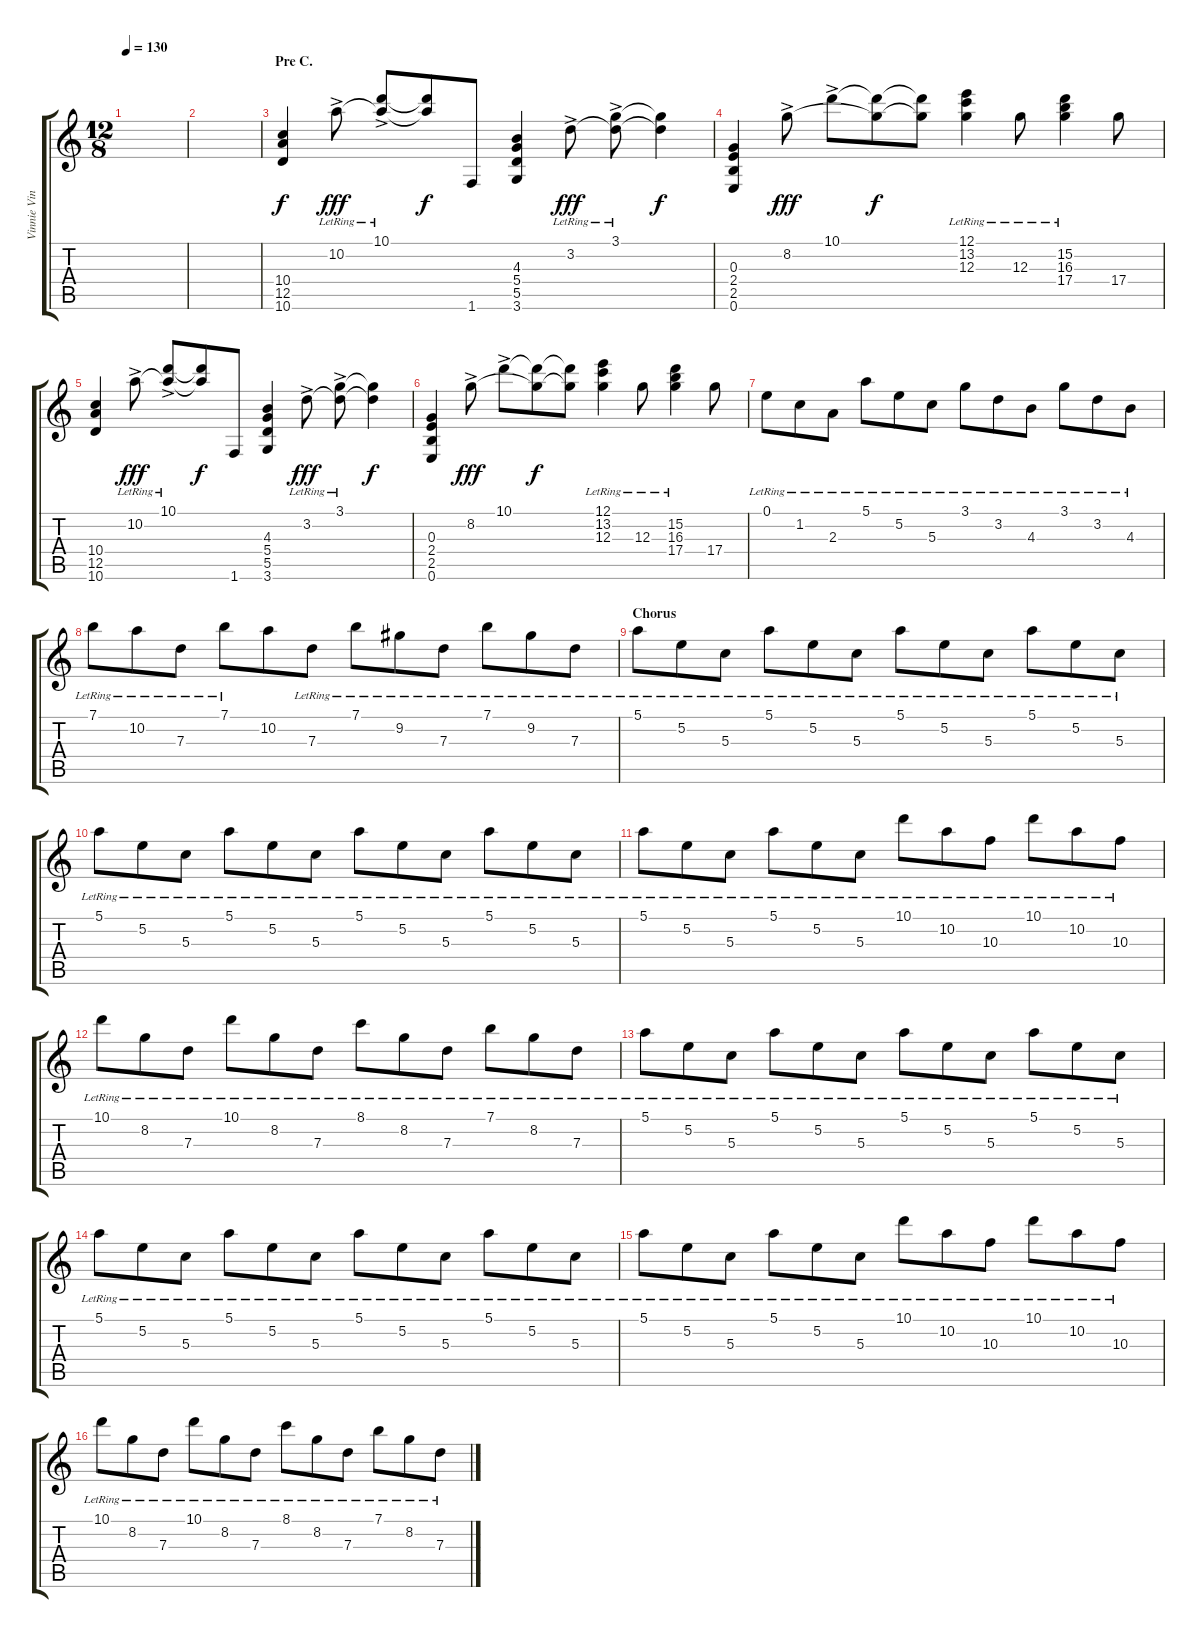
\track ("Vinnie Vincent - rhythm guitar 3" "Vinnie Vin") {instrument acousticguitarsteel}
\staff {score tabs}
\tuning (E4 B3 G3 D3 A2 E2) {hide}
\ts (12 8)
\tempo 130
\clef g2
\ks c
|
|
\section ("" "Pre C.")
(10.4 12.5 10.6).4 10.2{ac lr}.8{dy fff} (10.1{ac lr} 10.2{t}).8 (10.1{t} 10.2{t}).8{dy f} 1.6.8 (4.3 5.4 5.5 3.6).4 3.2{ac lr}.8{dy fff} (3.1{ac lr} 3.2{t}).8 (3.1{t} 3.2{t}).4{dy f} |
(0.3 2.4 2.5 0.6).4 8.2{ac}.8{dy fff} 10.1{ac}.8 (10.1{t} 8.2{t}).8{dy f} (10.1{t} 8.2{t}).8 (12.1{lr} 13.2 12.3).4 12.3{lr}.8 (15.2{lr} 16.3 17.4).4 17.4.8 |
(10.4 12.5 10.6).4 10.2{ac lr}.8{dy fff} (10.1{ac lr} 10.2{t}).8 (10.1{t} 10.2{t}).8{dy f} 1.6.8 (4.3 5.4 5.5 3.6).4 3.2{ac lr}.8{dy fff} (3.1{ac lr} 3.2{t}).8 (3.1{t} 3.2{t}).4{dy f} |
(0.3 2.4 2.5 0.6).4 8.2{ac}.8{dy fff} 10.1{ac}.8 (10.1{t} 8.2{t}).8{dy f} (10.1{t} 8.2{t}).8 (12.1{lr} 13.2 12.3).4 12.3{lr}.8 (15.2{lr} 16.3 17.4).4 17.4.8 |
0.1{lr}.8 1.2{lr}.8 2.3{lr}.8 5.1{lr}.8 5.2{lr}.8 5.3{lr}.8 3.1{lr}.8 3.2{lr}.8 4.3{lr}.8 3.1{lr}.8 3.2{lr}.8 4.3{lr}.8 |
7.1{lr}.8 10.2{lr}.8 7.3{lr}.8 7.1{lr}.8 10.2.8 7.3{lr}.8 7.1{lr}.8 9.2{lr}.8 7.3{lr}.8 7.1{lr}.8 9.2{lr}.8 7.3{lr}.8 |
\section ("" "Chorus")
5.1{lr}.8{volume 11} 5.2{lr}.8 5.3{lr}.8 5.1{lr}.8 5.2{lr}.8 5.3{lr}.8 5.1{lr}.8 5.2{lr}.8 5.3{lr}.8 5.1{lr}.8 5.2{lr}.8 5.3{lr}.8 |
5.1{lr}.8 5.2{lr}.8 5.3{lr}.8 5.1{lr}.8 5.2{lr}.8 5.3{lr}.8 5.1{lr}.8 5.2{lr}.8 5.3{lr}.8 5.1{lr}.8 5.2{lr}.8 5.3{lr}.8 |
5.1{lr}.8 5.2{lr}.8 5.3{lr}.8 5.1{lr}.8 5.2{lr}.8 5.3{lr}.8 10.1{lr}.8 10.2{lr}.8 10.3{lr}.8 10.1{lr}.8 10.2{lr}.8 10.3{lr}.8 |
10.1{lr}.8 8.2{lr}.8 7.3{lr}.8 10.1{lr}.8 8.2{lr}.8 7.3{lr}.8 8.1{lr}.8 8.2{lr}.8 7.3{lr}.8 7.1{lr}.8 8.2{lr}.8 7.3{lr}.8 |
5.1{lr}.8{volume 11} 5.2{lr}.8 5.3{lr}.8 5.1{lr}.8 5.2{lr}.8 5.3{lr}.8 5.1{lr}.8 5.2{lr}.8 5.3{lr}.8 5.1{lr}.8 5.2{lr}.8 5.3{lr}.8 |
5.1{lr}.8 5.2{lr}.8 5.3{lr}.8 5.1{lr}.8 5.2{lr}.8 5.3{lr}.8 5.1{lr}.8 5.2{lr}.8 5.3{lr}.8 5.1{lr}.8 5.2{lr}.8 5.3{lr}.8 |
5.1{lr}.8 5.2{lr}.8 5.3{lr}.8 5.1{lr}.8 5.2{lr}.8 5.3{lr}.8 10.1{lr}.8 10.2{lr}.8 10.3{lr}.8 10.1{lr}.8 10.2{lr}.8 10.3{lr}.8 |
10.1{lr}.8 8.2{lr}.8 7.3{lr}.8 10.1{lr}.8 8.2{lr}.8 7.3{lr}.8 8.1{lr}.8 8.2{lr}.8 7.3{lr}.8 7.1{lr}.8 8.2{lr}.8 7.3{lr}.8
